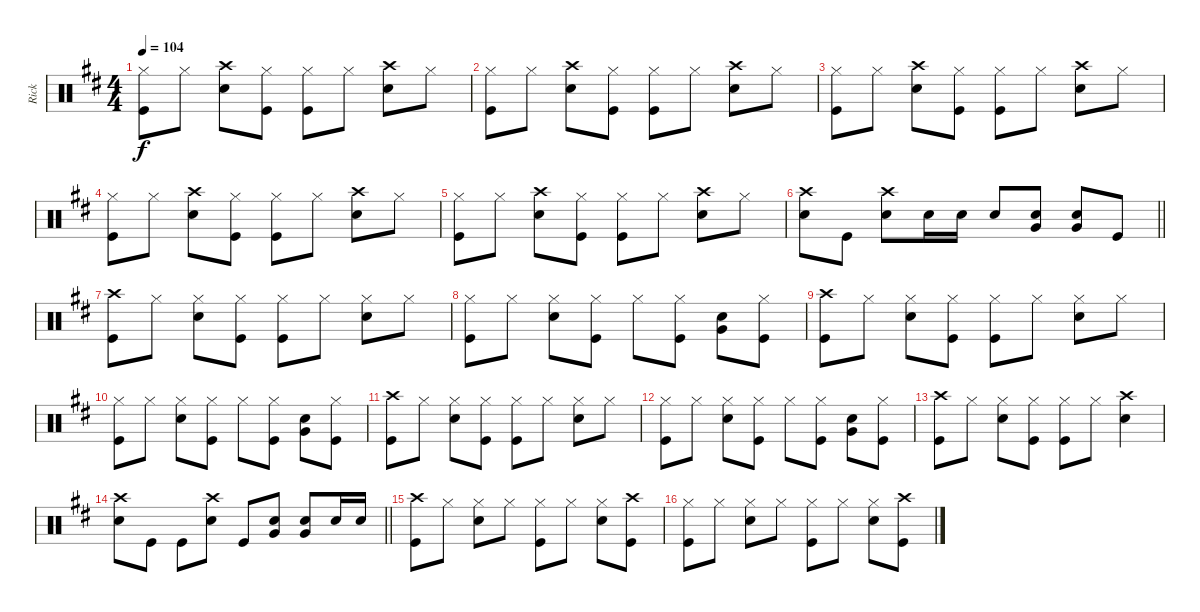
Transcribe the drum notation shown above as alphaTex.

\track ("Rick" "Rick") {instrument percussion}
\staff {score}
\articulation defaults
\ts (4 4)
\tempo 104
\clef neutral
\ks d
("Hi-Hat (closed)" "Kick (hit)").8{dy f} "Hi-Hat (closed)".8 ("Crash high (hit)" "Snare (hit) 2").8 ("Hi-Hat (closed)" "Kick (hit)").8 ("Hi-Hat (closed)" "Kick (hit)").8 "Hi-Hat (closed)".8 ("Crash high (hit)" "Snare (hit) 2").8 "Hi-Hat (closed)".8 |
("Hi-Hat (closed)" "Kick (hit)").8 "Hi-Hat (closed)".8 ("Crash high (hit)" "Snare (hit) 2").8 ("Hi-Hat (closed)" "Kick (hit)").8 ("Hi-Hat (closed)" "Kick (hit)").8 "Hi-Hat (closed)".8 ("Crash high (hit)" "Snare (hit) 2").8 "Hi-Hat (closed)".8 |
("Hi-Hat (closed)" "Kick (hit)").8 "Hi-Hat (closed)".8 ("Crash high (hit)" "Snare (hit) 2").8 ("Hi-Hat (closed)" "Kick (hit)").8 ("Hi-Hat (closed)" "Kick (hit)").8 "Hi-Hat (closed)".8 ("Crash high (hit)" "Snare (hit) 2").8 "Hi-Hat (closed)".8 |
("Hi-Hat (closed)" "Kick (hit)").8 "Hi-Hat (closed)".8 ("Crash high (hit)" "Snare (hit) 2").8 ("Hi-Hat (closed)" "Kick (hit)").8 ("Hi-Hat (closed)" "Kick (hit)").8 "Hi-Hat (closed)".8 ("Crash high (hit)" "Snare (hit) 2").8 "Hi-Hat (closed)".8 |
("Hi-Hat (closed)" "Kick (hit)").8 "Hi-Hat (closed)".8 ("Crash high (hit)" "Snare (hit) 2").8 ("Hi-Hat (closed)" "Kick (hit)").8 ("Hi-Hat (closed)" "Kick (hit)").8 "Hi-Hat (closed)".8 ("Crash high (hit)" "Snare (hit) 2").8 "Hi-Hat (closed)".8 |
\barLineRight lightlight
("Crash high (hit)" "Snare (hit) 2").8 "Kick (hit)".8 ("Crash high (hit)" "Snare (hit) 2").8 "Snare (hit) 2".16 "Snare (hit) 2".16 "Snare (hit) 2".8 ("Snare (hit) 2" "Very Low Tom (hit)").8 ("Snare (hit) 2" "Very Low Tom (hit)").8 "Kick (hit)".8 |
("Crash high (hit)" "Kick (hit)").8 "Hi-Hat (closed)".8 ("Hi-Hat (closed)" "Snare (hit) 2").8 ("Hi-Hat (closed)" "Kick (hit)").8 ("Hi-Hat (closed)" "Kick (hit)").8 "Hi-Hat (closed)".8 ("Hi-Hat (closed)" "Snare (hit) 2").8 "Hi-Hat (closed)".8 |
("Hi-Hat (closed)" "Kick (hit)").8 "Hi-Hat (closed)".8 ("Hi-Hat (closed)" "Snare (hit) 2").8 ("Hi-Hat (closed)" "Kick (hit)").8 "Hi-Hat (closed)".8 ("Hi-Hat (closed)" "Kick (hit)").8 ("Snare (hit) 2" "Very Low Tom (hit)").8 ("Hi-Hat (closed)" "Kick (hit)").8 |
("Crash high (hit)" "Kick (hit)").8 "Hi-Hat (closed)".8 ("Hi-Hat (closed)" "Snare (hit) 2").8 ("Hi-Hat (closed)" "Kick (hit)").8 ("Hi-Hat (closed)" "Kick (hit)").8 "Hi-Hat (closed)".8 ("Hi-Hat (closed)" "Snare (hit) 2").8 "Hi-Hat (closed)".8 |
("Hi-Hat (closed)" "Kick (hit)").8 "Hi-Hat (closed)".8 ("Hi-Hat (closed)" "Snare (hit) 2").8 ("Hi-Hat (closed)" "Kick (hit)").8 "Hi-Hat (closed)".8 ("Hi-Hat (closed)" "Kick (hit)").8 ("Snare (hit) 2" "Very Low Tom (hit)").8 ("Hi-Hat (closed)" "Kick (hit)").8 |
("Crash high (hit)" "Kick (hit)").8 "Hi-Hat (closed)".8 ("Hi-Hat (closed)" "Snare (hit) 2").8 ("Hi-Hat (closed)" "Kick (hit)").8 ("Hi-Hat (closed)" "Kick (hit)").8 "Hi-Hat (closed)".8 ("Hi-Hat (closed)" "Snare (hit) 2").8 "Hi-Hat (closed)".8 |
("Hi-Hat (closed)" "Kick (hit)").8 "Hi-Hat (closed)".8 ("Hi-Hat (closed)" "Snare (hit) 2").8 ("Hi-Hat (closed)" "Kick (hit)").8 "Hi-Hat (closed)".8 ("Hi-Hat (closed)" "Kick (hit)").8 ("Snare (hit) 2" "Very Low Tom (hit)").8 ("Hi-Hat (closed)" "Kick (hit)").8 |
("Crash high (hit)" "Kick (hit)").8 "Hi-Hat (closed)".8 ("Hi-Hat (closed)" "Snare (hit) 2").8 ("Hi-Hat (closed)" "Kick (hit)").8 ("Hi-Hat (closed)" "Kick (hit)").8 "Hi-Hat (closed)".8 ("Crash high (hit)" "Snare (hit) 2").4 |
\barLineRight lightlight
("Crash high (hit)" "Snare (hit) 2").8 "Kick (hit)".8 "Kick (hit)".8 ("Crash high (hit)" "Snare (hit) 2").8 "Kick (hit)".8 ("Snare (hit) 2" "Very Low Tom (hit)").8 ("Snare (hit) 2" "Very Low Tom (hit)").8 "Snare (hit) 2".16 "Snare (hit) 2".16 |
("Crash high (hit)" "Kick (hit)").8 "Hi-Hat (closed)".8 ("Hi-Hat (closed)" "Snare (hit) 2").8 "Hi-Hat (closed)".8 ("Hi-Hat (closed)" "Kick (hit)").8 "Hi-Hat (closed)".8 ("Hi-Hat (closed)" "Snare (hit) 2").8 ("Crash high (hit)" "Kick (hit)").8 |
("Hi-Hat (closed)" "Kick (hit)").8 "Hi-Hat (closed)".8 ("Hi-Hat (closed)" "Snare (hit) 2").8 "Hi-Hat (closed)".8 ("Hi-Hat (closed)" "Kick (hit)").8 "Hi-Hat (closed)".8 ("Hi-Hat (closed)" "Snare (hit) 2").8 ("Crash high (hit)" "Kick (hit)").8
